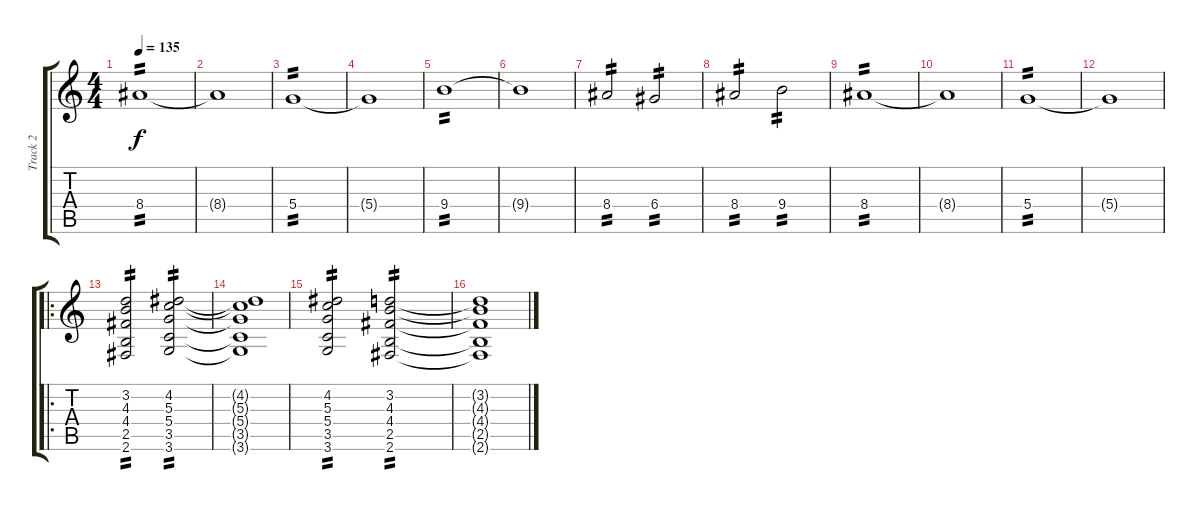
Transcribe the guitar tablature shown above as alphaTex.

\track ("Track 2" "Track 2") {instrument overdrivenguitar}
\staff {score tabs}
\tuning (E4 B3 G3 D3 A2 E2) {hide}
\ts (4 4)
\tempo 135
\clef g2
\ks c
8.4.1{tp 2 dy f} |
8.4{t}.1 |
5.4.1{tp 2} |
5.4{t}.1 |
9.4.1{tp 2} |
9.4{t}.1 |
8.4.2{tp 2} 6.4.2{tp 2} |
8.4.2{tp 2} 9.4.2{tp 2} |
8.4.1{tp 2} |
8.4{t}.1 |
5.4.1{tp 2} |
5.4{t}.1 |
\ro
(3.2 4.3 4.4 2.5 2.6).2{tp 2} (4.2 5.3 5.4 3.5 3.6).2{tp 2} |
(4.2{t} 5.3{t} 5.4{t} 3.5{t} 3.6{t}).1 |
(4.2 5.3 5.4 3.5 3.6).2{tp 2} (3.2 4.3 4.4 2.5 2.6).2{tp 2} |
(3.2{t} 4.3{t} 4.4{t} 2.5{t} 2.6{t}).1
